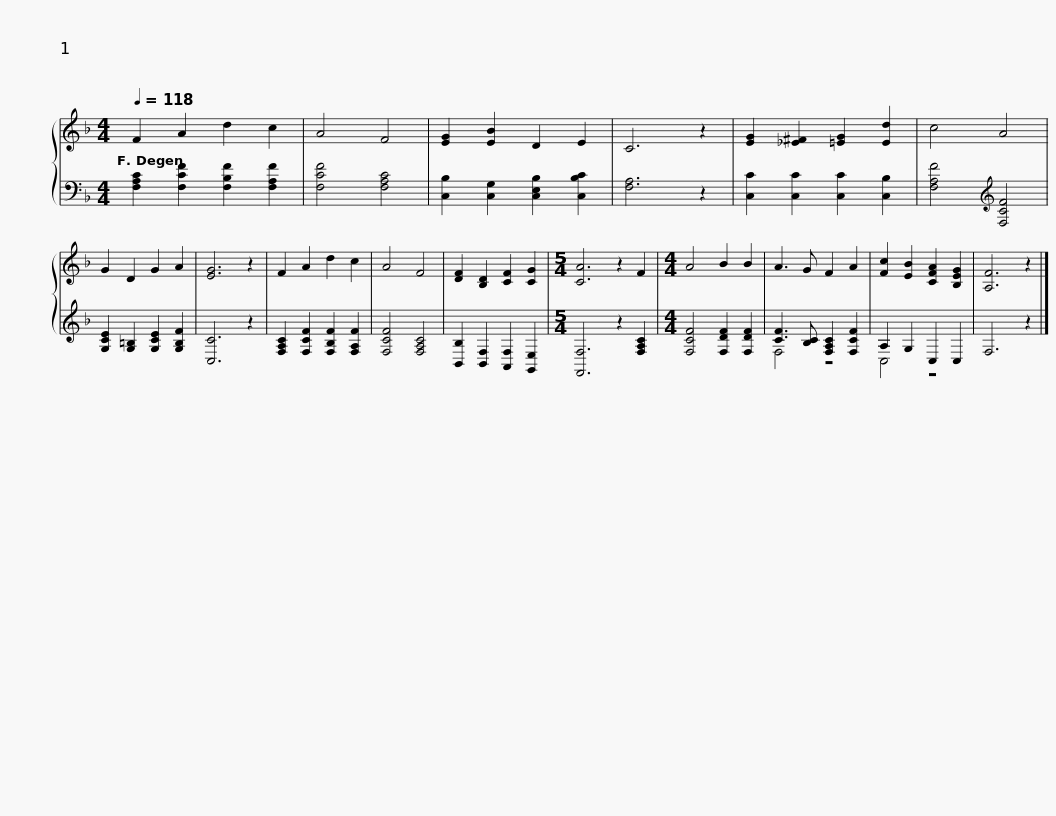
X:1
%%score { 1 | ( 2 3 ) }
L:1/8
Q:1/4=118
M:4/4
I:linebreak $
K:F
V:1 treble
V:2 bass
V:3 bass
V:1
 F2 A2 d2 c2 | A4 F4 | [EG]2 [EB]2 D2 E2 | C6 z2 | [EG]2 [_E^F]2 [=EG]2 [Ed]2 | %5
 c4 A4 | G2 D2 G2 A2 | [EG]6 z2 |$ F2 A2 d2 c2 | A4 F4 | %10
 [DF]2 [B,D]2 [CF]2 [CG]2 |[M:5/4] [CA]6 z2 F2 |[M:4/4] A4 B2 B2 | A3 G F2 A2 | [Fc]2 [EB]2 [CFA]2 [B,EG]2 | %15
 [A,F]6 z2 |] %16
V:2
 [F,A,C]2 [F,CF]2 [F,B,F]2 [F,A,F]2 | [F,CF]4 [F,A,C]4 | [C,B,]2 [C,G,]2 [C,E,B,]2 [C,B,C]2 | [F,A,]6 z2 | [C,C]2 [C,C]2 [C,C]2 [C,B,]2 | %5
 [F,A,F]4[K:treble] [F,CF]4 | [G,CE]2 [G,=B,]2 [G,CE]2 [G,B,F]2 | [C,C]6 z2 |$ [F,A,C]2 [F,CF]2 [F,B,F]2 [F,A,F]2 | [F,CF]4 [F,A,C]4 | %10
 [B,,B,]2 [B,,F,]2 [A,,F,]2 [G,,E,]2 |[M:5/4] [F,,F,]6 z2 [F,A,C]2 |[M:4/4] [F,CF]4 [F,DF]2 [F,DF]2 | [CF]3 [B,C] [F,A,C]2 [F,CF]2 | A,2 G,2 C,2 C,2 | %15
 F,6 z2 |] %16
V:3
 x8 | x8 | x8 | x8 | x8 | %5
 x4[K:treble] x4 | x8 | x8 |$ x8 | x8 | %10
 x8 |[M:5/4] x10 |[M:4/4] x8 | F,4 z4 | C,4 z4 | %15
 x8 |] %16
